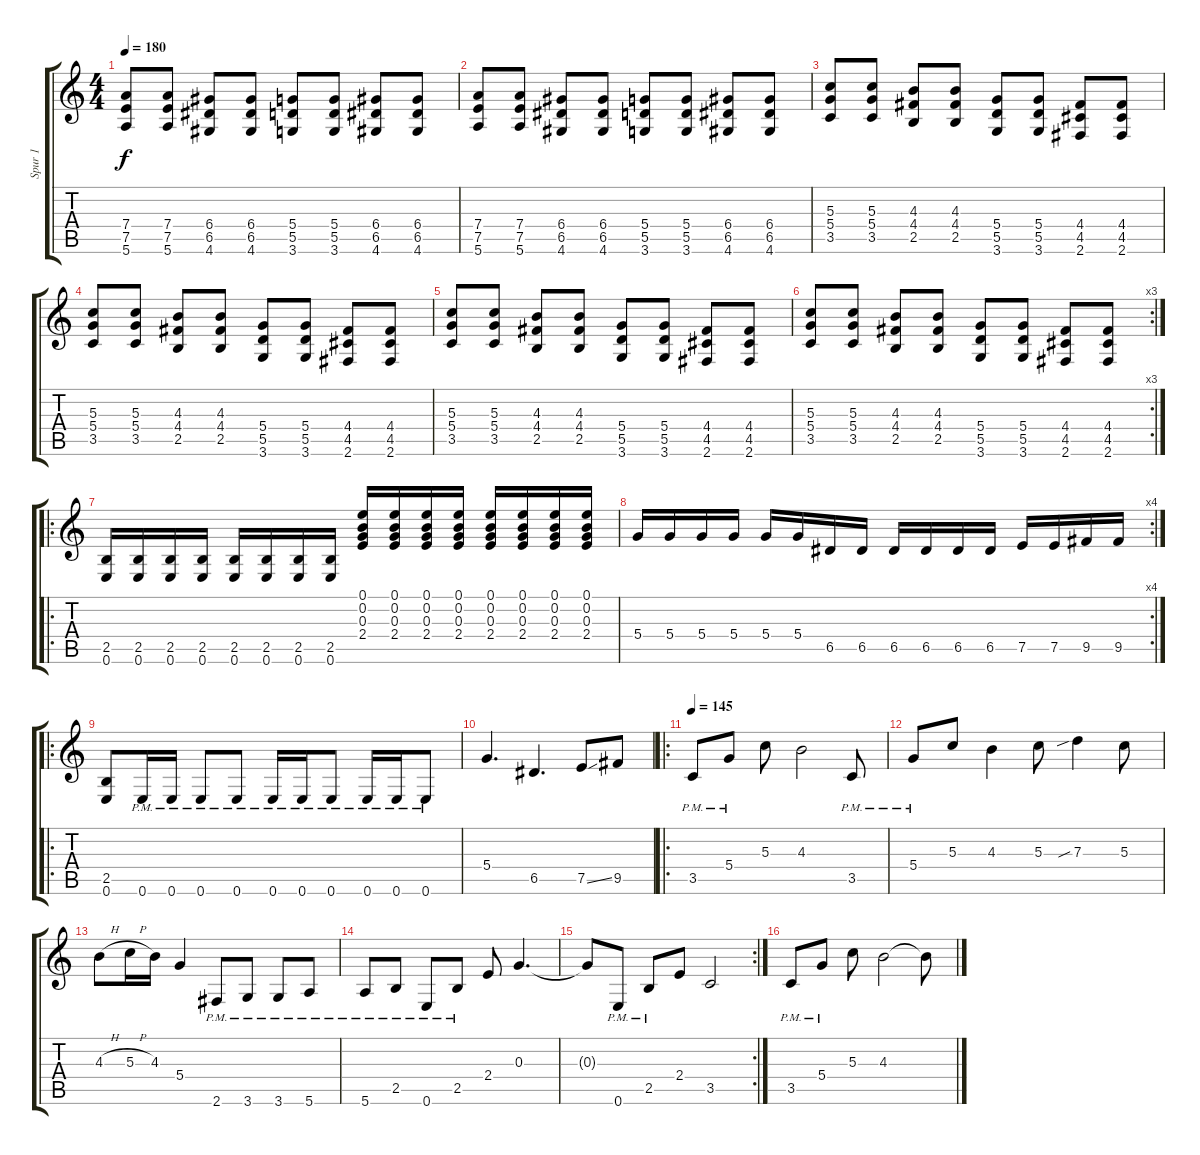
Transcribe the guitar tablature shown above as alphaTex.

\track ("Spur 1" "Spur 1") {instrument distortionguitar}
\staff {score tabs}
\tuning (E4 B3 G3 D3 A2 E2) {hide}
\ts (4 4)
\tempo 180
\clef g2
\ks c
(7.4 7.5 5.6).8{dy f} (7.4 7.5 5.6).8 (6.4 6.5 4.6).8 (6.4 6.5 4.6).8 (5.4 5.5 3.6).8 (5.4 5.5 3.6).8 (6.4 6.5 4.6).8 (6.4 6.5 4.6).8 |
(7.4 7.5 5.6).8 (7.4 7.5 5.6).8 (6.4 6.5 4.6).8 (6.4 6.5 4.6).8 (5.4 5.5 3.6).8 (5.4 5.5 3.6).8 (6.4 6.5 4.6).8 (6.4 6.5 4.6).8 |
(5.3 5.4 3.5).8 (5.3 5.4 3.5).8 (4.3 4.4 2.5).8 (4.3 4.4 2.5).8 (5.4 5.5 3.6).8 (5.4 5.5 3.6).8 (4.4 4.5 2.6).8 (4.4 4.5 2.6).8 |
(5.3 5.4 3.5).8 (5.3 5.4 3.5).8 (4.3 4.4 2.5).8 (4.3 4.4 2.5).8 (5.4 5.5 3.6).8 (5.4 5.5 3.6).8 (4.4 4.5 2.6).8 (4.4 4.5 2.6).8 |
(5.3 5.4 3.5).8 (5.3 5.4 3.5).8 (4.3 4.4 2.5).8 (4.3 4.4 2.5).8 (5.4 5.5 3.6).8 (5.4 5.5 3.6).8 (4.4 4.5 2.6).8 (4.4 4.5 2.6).8 |
\rc 3
(5.3 5.4 3.5).8 (5.3 5.4 3.5).8 (4.3 4.4 2.5).8 (4.3 4.4 2.5).8 (5.4 5.5 3.6).8 (5.4 5.5 3.6).8 (4.4 4.5 2.6).8 (4.4 4.5 2.6).8 |
\ro
(2.5 0.6).16 (2.5 0.6).16 (2.5 0.6).16 (2.5 0.6).16 (2.5 0.6).16 (2.5 0.6).16 (2.5 0.6).16 (2.5 0.6).16 (0.1 0.2 0.3 2.4).16 (0.1 0.2 0.3 2.4).16 (0.1 0.2 0.3 2.4).16 (0.1 0.2 0.3 2.4).16 (0.1 0.2 0.3 2.4).16 (0.1 0.2 0.3 2.4).16 (0.1 0.2 0.3 2.4).16 (0.1 0.2 0.3 2.4).16 |
\rc 4
5.4.16 5.4.16 5.4.16 5.4.16 5.4.16 5.4.16 6.5.16 6.5.16 6.5.16 6.5.16 6.5.16 6.5.16 7.5.16 7.5.16 9.5.16 9.5.16 |
\ro
(2.5 0.6).8 0.6{pm}.16 0.6{pm}.16 0.6{pm}.8 0.6{pm}.8 0.6{pm}.16 0.6{pm}.16 0.6{pm}.8 0.6{pm}.16 0.6{pm}.16 0.6{pm}.8 |
5.4.4{d} 6.5.4{d} 7.5{ss}.8 9.5.8 |
\ro
\tempo 145
3.5{pm}.8 5.4{pm}.8 5.3.8 4.3.2 3.5{pm}.8 |
5.4{pm}.8 5.3.8 4.3.4 5.3.8 7.3{sib}.4 5.3.8 |
4.3{h}.8 5.3{h}.16 4.3.16 5.4.4 2.6{pm}.8 3.6{pm}.8 3.6{pm}.8 5.6{pm}.8 |
5.6{pm}.8 2.5{pm}.8 0.6{pm}.8 2.5{pm}.8 2.4.8 0.3.4{d} |
\rc 2
0.3{t}.8 0.6{pm}.8 2.5{pm}.8 2.4.8 3.5.2 |
3.5{pm}.8 5.4{pm}.8 5.3.8 4.3.2 4.3{t}.8
